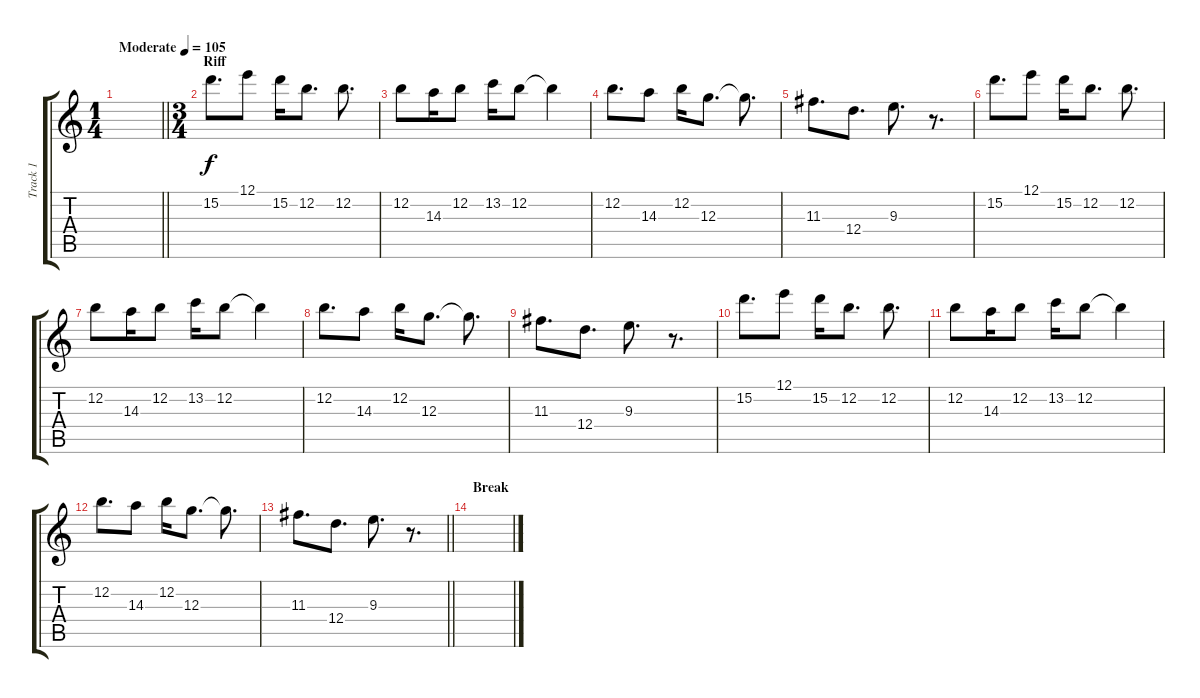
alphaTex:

\track ("Track 1" "Track 1") {instrument distortionguitar}
\staff {score tabs}
\tuning (E4 B3 G3 D3 A2 E2) {hide}
\ts (1 4)
\tempo (105 "Moderate")
\clef g2
\barLineRight lightlight
\ks c
|
\ts (3 4)
\section ("" "Riff")
15.2.8{d} 12.1.8 15.2.16 12.2.8{d} 12.2.8{d} |
12.2.8 14.3.16 12.2.8 13.2.16 12.2.8 12.2{t}.4 |
12.2.8{d} 14.3.8 12.2.16 12.3.8{d} 12.3{t}.8{d} |
11.3.8{d} 12.4.8{d} 9.3.8{d} r.8{d} |
15.2.8{d} 12.1.8 15.2.16 12.2.8{d} 12.2.8{d} |
12.2.8 14.3.16 12.2.8 13.2.16 12.2.8 12.2{t}.4 |
12.2.8{d} 14.3.8 12.2.16 12.3.8{d} 12.3{t}.8{d} |
11.3.8{d} 12.4.8{d} 9.3.8{d} r.8{d} |
15.2.8{d} 12.1.8 15.2.16 12.2.8{d} 12.2.8{d} |
12.2.8 14.3.16 12.2.8 13.2.16 12.2.8 12.2{t}.4 |
12.2.8{d} 14.3.8 12.2.16 12.3.8{d} 12.3{t}.8{d} |
\barLineRight lightlight
11.3.8{d} 12.4.8{d} 9.3.8{d} r.8{d} |
\section ("" "Break")
